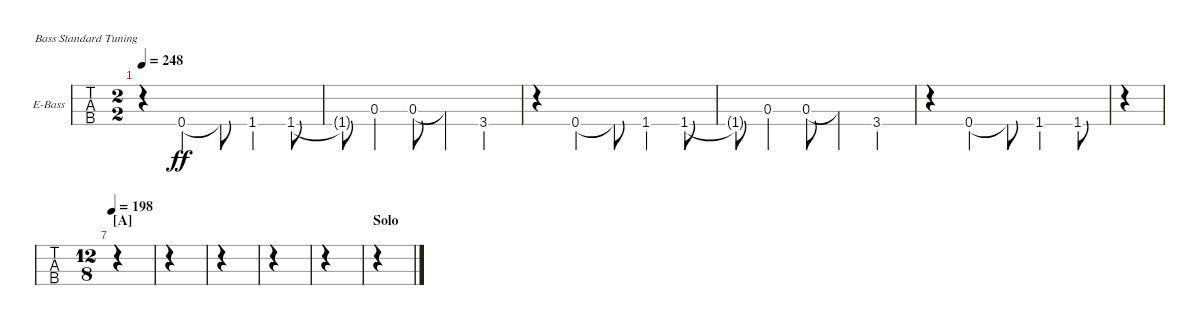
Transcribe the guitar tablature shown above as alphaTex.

\bracketExtendMode nobrackets
\firstSystemTrackNameOrientation horizontal
\otherSystemsTrackNameOrientation horizontal
\defaultBarNumberDisplay FirstOfSystem
\track ("Bass 2" "E-Bass") {instrument electricbassfinger}
\staff {tabs}
\tuning (G2 D2 A1 E1)
\ts (2 2)
\tempo 248
\clef f4
\scale
0.333333
\ks c
r.4{dy ff} 0.4.4 0.4{t}.8 1.4.4 1.4.8 |
\scale
0.333333 1.4{t}.8 0.3.4 0.3.8 0.3{t}.4 3.4.4 |
\scale
0.333333 r.4 0.4.4 0.4{t}.8 1.4.4 1.4.8 |
\scale
0.333333 1.4{t}.8 0.3.4 0.3.8 0.3{t}.4 3.4.4 |
\scale
0.333333 r.4 0.4.4 0.4{t}.8 1.4.4 1.4.8 |
\scale
0.295775 |
\ts (12 8)
\beaming (8 2 2 2 6)
\section ("A" "")
\tempo 198
\scale
0.408451 |
\scale
0.295775 |
\scale
0.333333 |
\scale
0.333333 |
\scale
0.333333 |
\section ("" "Solo")
\scale
0.333333 |
\scale
0.333333 |
\scale
0.333333 |
\scale
0.333333 |
\scale
0.333333
